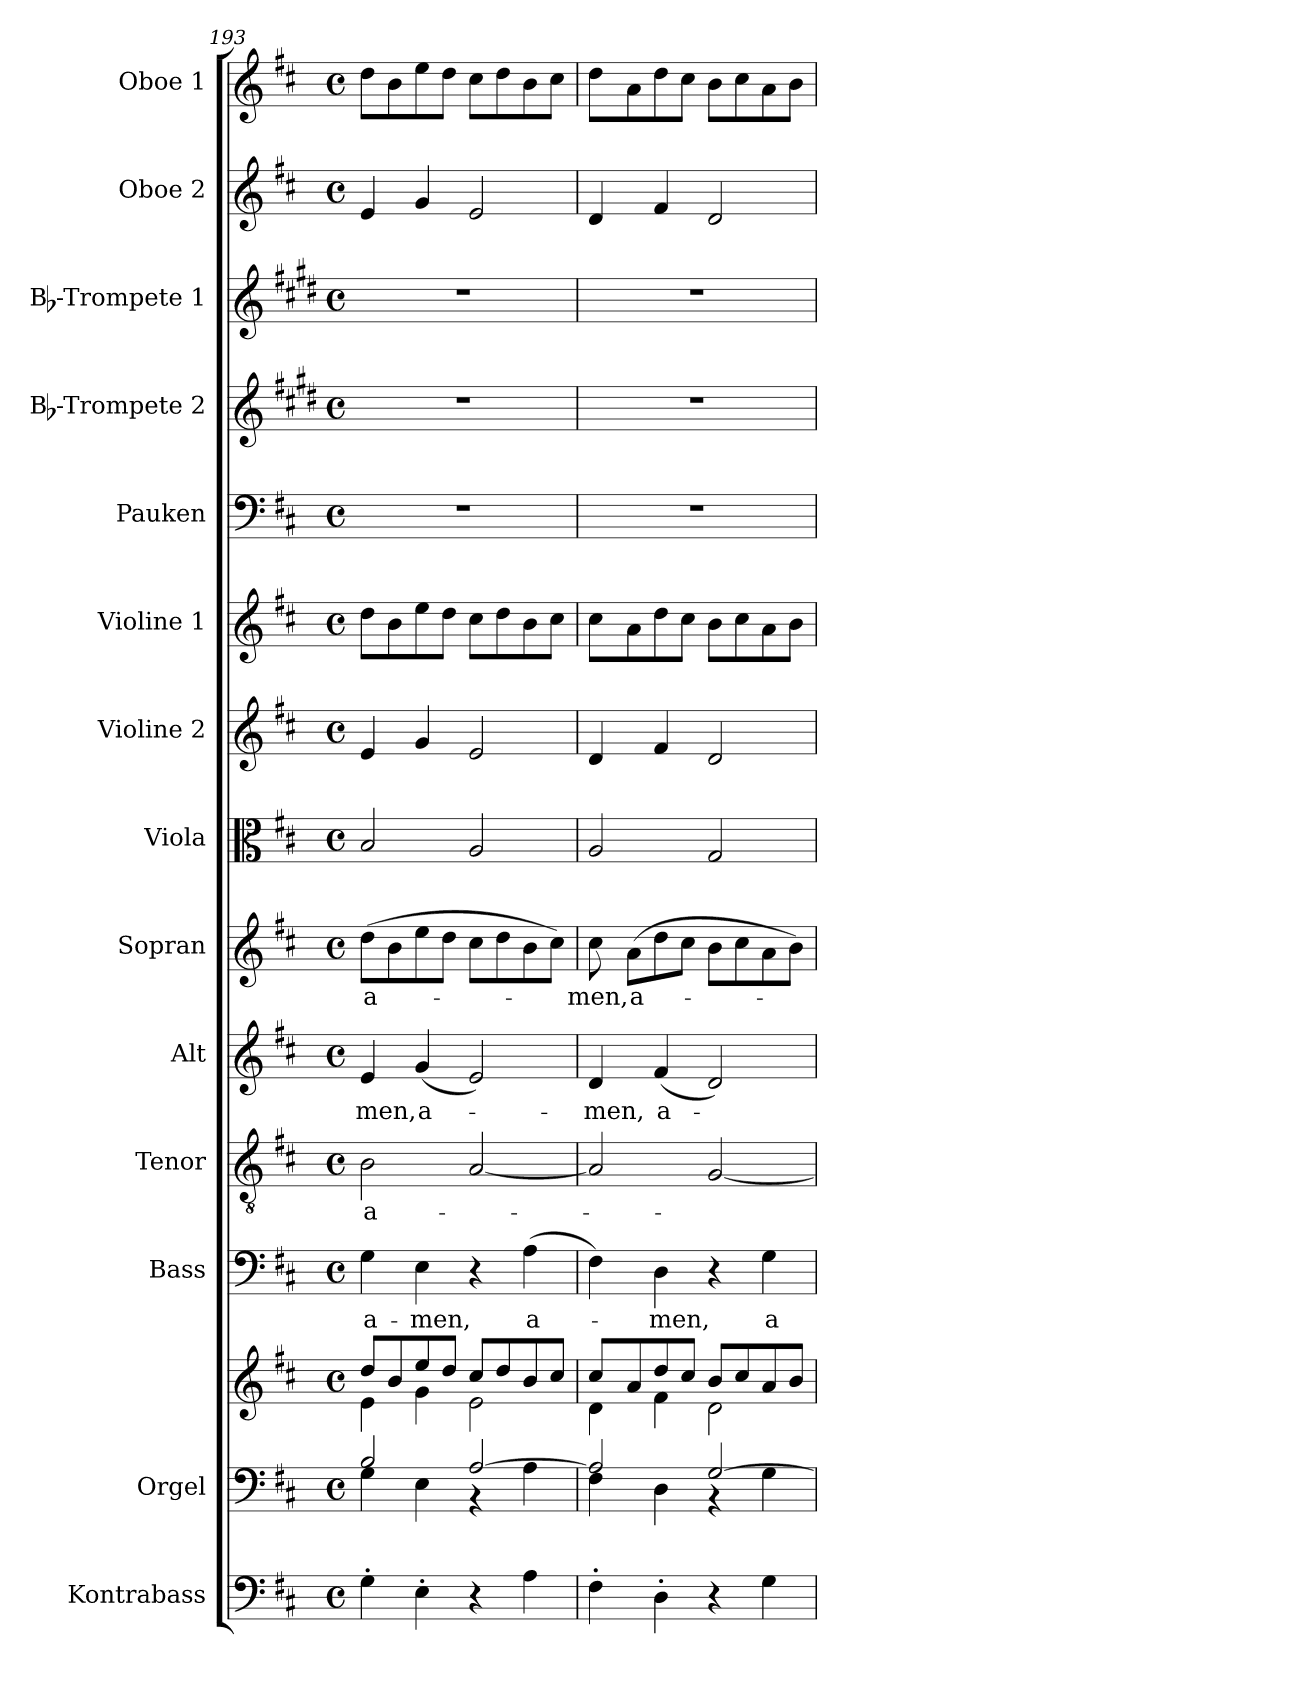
**kern	**kern	**kern	**kern	**text	**kern	**text	**kern	**text	**kern	**text	**kern	**kern	**kern	**kern	**kern	**kern	**kern	**kern
*part14	*part13	*part13	*part12	*part12	*part11	*part11	*part10	*part10	*part9	*part9	*part8	*part7	*part6	*part5	*part4	*part3	*part2	*part1
*staff15	*staff14	*staff13	*staff12	*staff12	*staff11	*staff11	*staff10	*staff10	*staff9	*staff9	*staff8	*staff7	*staff6	*staff5	*staff4	*staff3	*staff2	*staff1
*I"Kontrabass	*I"Orgel	*	*I"Bass	*	*I"Tenor	*	*I"Alt	*	*I"Sopran	*	*I"Viola	*I"Violine 2	*I"Violine 1	*I"Pauken	*I"Bb-Trompete 2	*I"Bb-Trompete 1	*I"Oboe 2	*I"Oboe 1
*I'Kb.	*I'Org.	*	*I'B.	*	*I'T.	*	*I'A.	*	*I'S.	*	*I'Vla.	*I'Vl. 2	*I'Vl. 1	*I'Pk.	*I'Bb Trp. 2	*I'Bb Trp. 1	*I'Ob. 2	*I'Ob. 1
*clefF4	*clefF4	*clefG2	*clefF4	*	*clefGv2	*	*clefG2	*	*clefG2	*	*clefC3	*clefG2	*clefG2	*clefF4	*clefG2	*clefG2	*clefG2	*clefG2
*ITrd7c12	*	*	*	*	*	*	*	*	*	*	*	*	*	*	*ITrd1c2	*ITrd1c2	*	*
*k[f#c#]	*k[f#c#]	*k[f#c#]	*k[f#c#]	*	*k[f#c#]	*	*k[f#c#]	*	*k[f#c#]	*	*k[f#c#]	*k[f#c#]	*k[f#c#]	*k[f#c#]	*k[f#c#]	*k[f#c#]	*k[f#c#]	*k[f#c#]
*D:	*D:	*D:	*D:	*	*D:	*	*D:	*	*D:	*	*D:	*D:	*D:	*D:	*D:	*D:	*D:	*D:
*M4/4	*M4/4	*M4/4	*M4/4	*	*M4/4	*	*M4/4	*	*M4/4	*	*M4/4	*M4/4	*M4/4	*M4/4	*M4/4	*M4/4	*M4/4	*M4/4
*met(c)	*met(c)	*met(c)	*met(c)	*	*met(c)	*	*met(c)	*	*met(c)	*	*met(c)	*met(c)	*met(c)	*met(c)	*met(c)	*met(c)	*met(c)	*met(c)
=193	=193	=193	=193	=193	=193	=193	=193	=193	=193	=193	=193	=193	=193	=193	=193	=193	=193	=193
*	*^	*^	*	*	*	*	*	*	*	*	*	*	*	*	*	*	*	*
!	!	!	!	!	!	!LO:LY:b	!	!LO:LY:b	!	!LO:LY:b	!	!LO:LY:b	!	!	!	!	!	!	!	!
4GG'>\	2B/	4G\	8dd/L	4e\	4G\	a-	2B\	a-	4e/	-men,	(>8dd\L	a-	2B/	4e/	8dd\L	1r	1r	1r	4e/	8dd\L
.	.	.	8b/	.	.	.	.	.	.	.	8b\	.	.	.	8b\	.	.	.	.	8b\
!	!	!	!	!	!	!LO:LY:b	!	!	!	!LO:LY:b	!	!	!	!	!	!	!	!	!	!
4EE'>\	.	4E\	8ee/	4g\	4E\	-men,	.	.	(<4g/	a-	8ee\	.	.	4g/	8ee\	.	.	.	4g/	8ee\
.	.	.	8dd/J	.	.	.	.	.	.	.	8dd\J	.	.	.	8dd\J	.	.	.	.	8dd\J
4r	[>2A/	4rBB	8cc#/L	2e\	4r	.	[2A/	.	2e/)	.	8cc#\L	.	2A/	2e/	8cc#\L	.	.	.	2e/	8cc#\L
.	.	.	8dd/	.	.	.	.	.	.	.	8dd\	.	.	.	8dd\	.	.	.	.	8dd\
!	!	!	!	!	!	!LO:LY:b	!	!	!	!	!	!	!	!	!	!	!	!	!	!
4AA\	.	4A\	8b/	.	(>4A\	a-	.	.	.	.	8b\	.	.	.	8b\	.	.	.	.	8b\
.	.	.	8cc#/J	.	.	.	.	.	.	.	8cc#\J)	.	.	.	8cc#\J	.	.	.	.	8cc#\J
=194	=194	=194	=194	=194	=194	=194	=194	=194	=194	=194	=194	=194	=194	=194	=194	=194	=194	=194	=194	=194
!	!	!	!	!	!	!	!	!	!	!LO:LY:b	!	!LO:LY:b	!	!	!	!	!	!	!	!
4FF#'>\	2A/]	4F#\	8cc#/L	4d\	4F#\)	.	2A/]	.	4d/	-men,	8cc#\	-men,	2A/	4d/	8cc#\L	1r	1r	1r	4d/	8dd\L
!	!	!	!	!	!	!	!	!	!	!	!	!LO:LY:b	!	!	!	!	!	!	!	!
.	.	.	8a/	.	.	.	.	.	.	.	(>8a\L	a-	.	.	8a\	.	.	.	.	8a\
!	!	!	!	!	!	!LO:LY:b	!	!	!	!LO:LY:b	!	!	!	!	!	!	!	!	!	!
4DD'>\	.	4D\	8dd/	4f#\	4D\	-men,	.	.	(<4f#/	a-	8dd\	.	.	4f#/	8dd\	.	.	.	4f#/	8dd\
.	.	.	8cc#/J	.	.	.	.	.	.	.	8cc#\J	.	.	.	8cc#\J	.	.	.	.	8cc#\J
4r	[>2G/	4rAA	8b/L	2d\	4r	.	[2G/	.	2d/)	.	8b\L	.	2G/	2d/	8b\L	.	.	.	2d/	8b\L
.	.	.	8cc#/	.	.	.	.	.	.	.	8cc#\	.	.	.	8cc#\	.	.	.	.	8cc#\
!	!	!	!	!	!	!LO:LY:b	!	!	!	!	!	!	!	!	!	!	!	!	!	!
4GG\	.	4G\	8a/	.	4G\	a-	.	.	.	.	8a\	.	.	.	8a\	.	.	.	.	8a\
.	.	.	8b/J	.	.	.	.	.	.	.	8b\J)	.	.	.	8b\J	.	.	.	.	8b\J
*	*v	*v	*	*	*	*	*	*	*	*	*	*	*	*	*	*	*	*	*	*
*	*	*v	*v	*	*	*	*	*	*	*	*	*	*	*	*	*	*	*	*
=	=	=	=	=	=	=	=	=	=	=	=	=	=	=	=	=	=	=
*-	*-	*-	*-	*-	*-	*-	*-	*-	*-	*-	*-	*-	*-	*-	*-	*-	*-	*-
